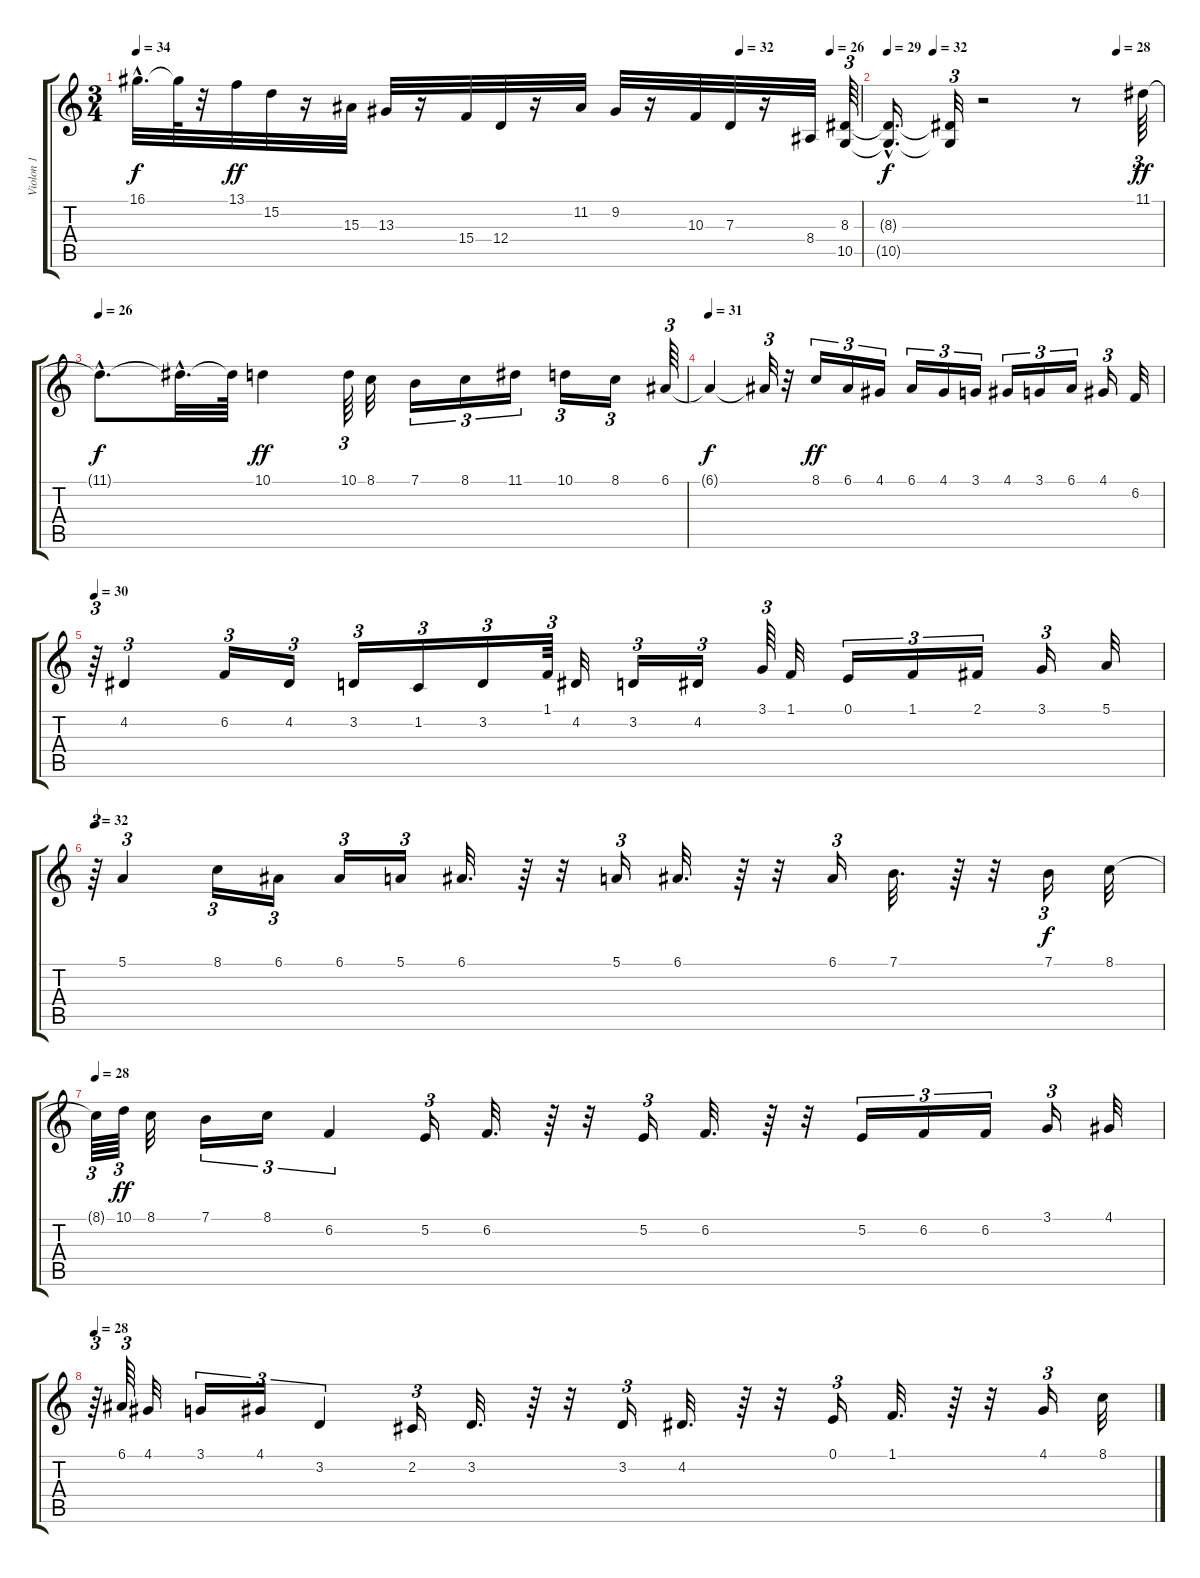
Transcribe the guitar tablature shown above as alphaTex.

\track ("Violon 1" "Violon 1") {instrument violin}
\staff {score tabs}
\tuning (E4 B3 G3 D3 A2 E2) {hide}
\ts (3 4)
\tempo 34
\tempo (32 0.8333333333333334)
\tempo (26 0.9583333333333334)
\clef g2
\ks c
16.1{hac t}.32{d dy f} 16.1{t}.64 r.32 13.1.32{dy ff} 15.2.32 r.16 15.3.32 13.3.32 r.16 15.4.32 12.4.32 r.16 11.2.32 9.2.32 r.16 10.3.32 7.3.32 r.16 8.4.32 (8.3 10.5).64{tu (3 2)} |
\tempo 29
\tempo (32 0.16666666666666666)
\tempo (28 0.8333333333333334)
(8.3{hac t} 10.5{hac t}).16{d dy f} (8.3{t} 10.5{t}).32{tu (3 2)} r.2 r.8 11.1.64{tu (3 2) dy ff} |
\tempo 26
11.1{hac t}.8{d dy f} 11.1{hac t}.32{d} 11.1{t}.64 10.1.4{dy ff} 10.1.64{tu (3 2)} 8.1.32 7.1.16{tu (3 2)} 8.1.16{tu (3 2)} 11.1.16{tu (3 2)} 10.1.16{tu (3 2)} 8.1.16{tu (3 2)} 6.1.64{tu (3 2)} |
\tempo 31
6.1{t}.4{dy f} 6.1{t}.32{tu (3 2)} r.32 8.1.16{tu (3 2) dy ff} 6.1.16{tu (3 2)} 4.1.16{tu (3 2)} 6.1.16{tu (3 2)} 4.1.16{tu (3 2)} 3.1.16{tu (3 2)} 4.1.16{tu (3 2)} 3.1.16{tu (3 2)} 6.1.16{tu (3 2)} 4.1.16{tu (3 2)} 6.2.32 |
\tempo 30
r.64{tu (3 2)} 4.2.4{tu (3 2)} 6.2.16{tu (3 2)} 4.2.16{tu (3 2)} 3.2.16{tu (3 2)} 1.2.16{tu (3 2)} 3.2.16{tu (3 2)} 1.1.64{tu (3 2)} 4.2.32 3.2.16{tu (3 2)} 4.2.16{tu (3 2)} 3.1.64{tu (3 2)} 1.1.32 0.1.16{tu (3 2)} 1.1.16{tu (3 2)} 2.1.16{tu (3 2)} 3.1.16{tu (3 2)} 5.1.32 |
\tempo 32
r.64{tu (3 2)} 5.1.4{tu (3 2)} 8.1.16{tu (3 2)} 6.1.16{tu (3 2)} 6.1.16{tu (3 2)} 5.1.16{tu (3 2)} 6.1.32{d} r.64 r.32 5.1.16{tu (3 2)} 6.1.32{d} r.64 r.32 6.1.16{tu (3 2)} 7.1.32{d} r.64 r.32 7.1.16{tu (3 2) dy f} 8.1.32 |
\tempo 28
8.1{t}.64{tu (3 2)} 10.1.64{tu (3 2) dy ff} 8.1.32 7.1.16{tu (3 2)} 8.1.16{tu (3 2)} 6.2.4{tu (3 2)} 5.2.16{tu (3 2)} 6.2.32{d} r.64 r.32 5.2.16{tu (3 2)} 6.2.32{d} r.64 r.32 5.2.16{tu (3 2)} 6.2.16{tu (3 2)} 6.2.16{tu (3 2)} 3.1.16{tu (3 2)} 4.1.32 |
\tempo 28
r.64{tu (3 2)} 6.1.64{tu (3 2)} 4.1.32 3.1.16{tu (3 2)} 4.1.16{tu (3 2)} 3.2.4{tu (3 2)} 2.2.16{tu (3 2)} 3.2.32{d} r.64 r.32 3.2.16{tu (3 2)} 4.2.32{d} r.64 r.32 0.1.16{tu (3 2)} 1.1.32{d} r.64 r.32 4.1.16{tu (3 2)} 8.1.32
